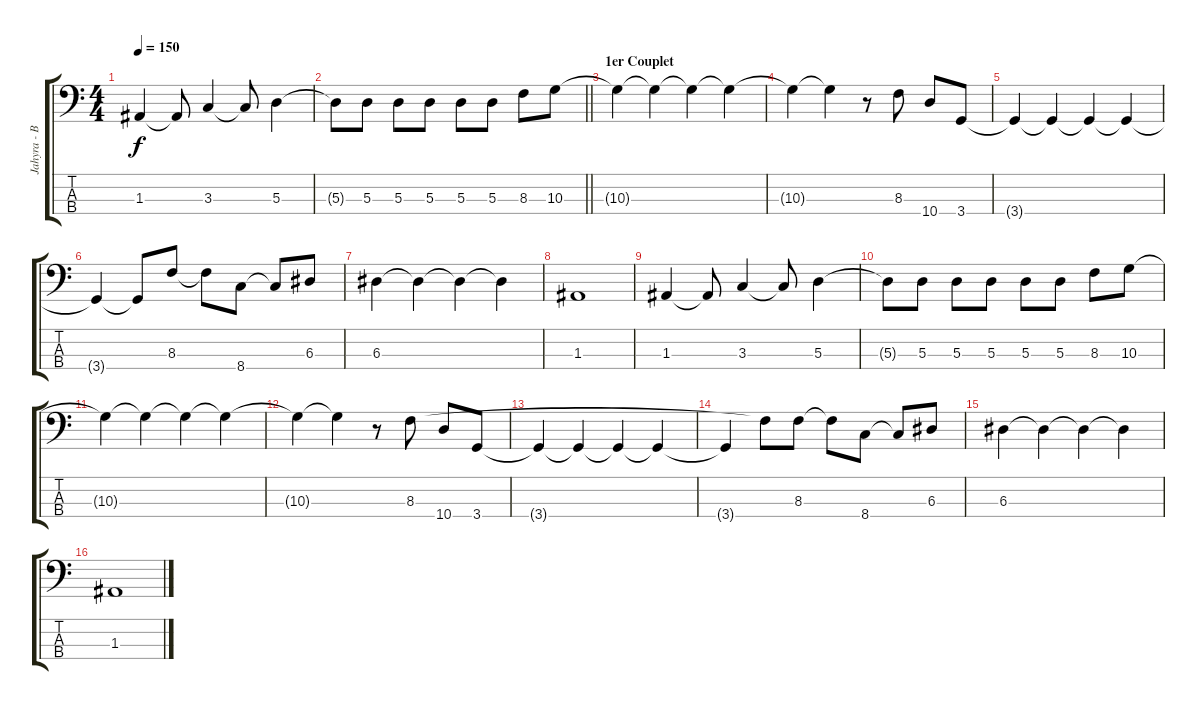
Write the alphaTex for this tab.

\track ("Jahyra - Basse" "Jahyra - B") {instrument electricbasspick}
\staff {score tabs}
\tuning (G2 D2 A1 E1) {hide}
\ts (4 4)
\tempo 150
\clef f4
\ks c
1.3.4{dy f} 1.3{t}.8 3.3.4 3.3{t}.8 5.3.4 |
\barLineRight lightlight
5.3{t}.8 5.3.8 5.3.8 5.3.8 5.3.8 5.3.8 8.3.8 10.3.8 |
\section ("" "1er Couplet")
10.3{t}.4 10.3{t}.4 10.3{t}.4 10.3{t}.4 |
10.3{t}.4 10.3{t}.4 r.8 8.3.8 10.4.8 3.4.8 |
3.4{t}.4 3.4{t}.4 3.4{t}.4 3.4{t}.4 |
3.4{t}.4 3.4{t}.8 8.3.8 8.3{t}.8 8.4.8 8.4{t}.8 6.3.8 |
6.3.4 6.3{t}.4 6.3{t}.4 6.3{t}.4 |
1.3.1 |
1.3.4 1.3{t}.8 3.3.4 3.3{t}.8 5.3.4 |
5.3{t}.8 5.3.8 5.3.8 5.3.8 5.3.8 5.3.8 8.3.8 10.3.8 |
10.3{t}.4 10.3{t}.4 10.3{t}.4 10.3{t}.4 |
10.3{t}.4 10.3{t}.4 r.8 8.3.8 10.4.8 3.4.8 |
3.4{t}.4 3.4{t}.4 3.4{t}.4 3.4{t}.4 |
3.4{t}.4 8.3{t}.8 8.3.8 8.3{t}.8 8.4.8 8.4{t}.8 6.3.8 |
6.3.4 6.3{t}.4 6.3{t}.4 6.3{t}.4 |
1.3.1
